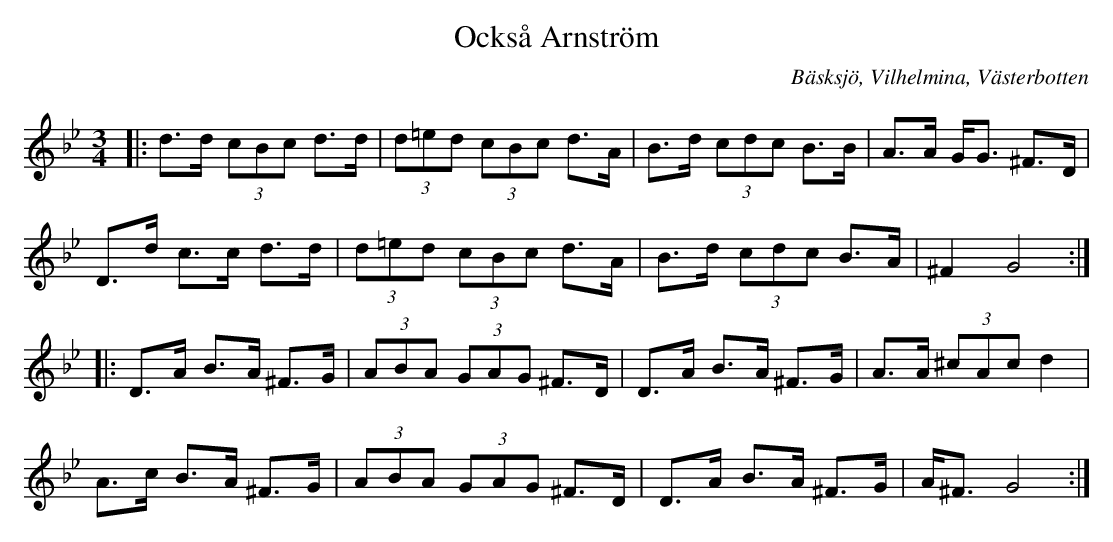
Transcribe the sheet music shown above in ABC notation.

X:1
T: Också Arnström
O:Bäsksjö, Vilhelmina, Västerbotten
M:3/4
L:1/8
K:Gm
|: d>d (3cBc d>d | (3d=ed (3cBc d>A | B>d (3cdc B>B | A>A G<G ^F>D |
 D>d c>c d>d | (3d=ed (3cBc d>A | B>d (3cdc B>A | ^F2 G4 :|
|: D>A B>A ^F>G | (3ABA (3GAG ^F>D | D>A B>A ^F>G | A>A (3^cAc d2 |
 A>c B>A ^F>G | (3ABA (3GAG ^F>D | D>A B>A ^F>G | A<^F G4 :|
